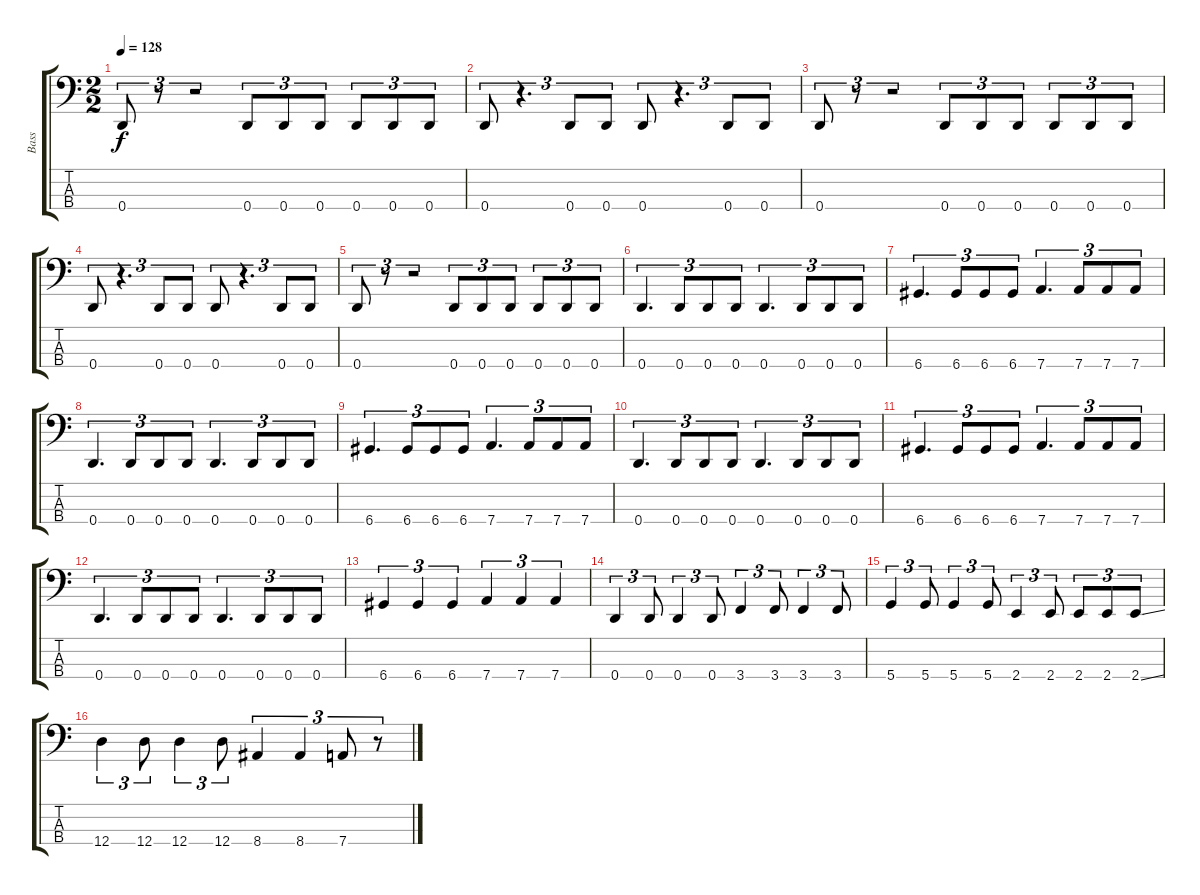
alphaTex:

\track ("Bass" "Bass") {instrument electricbasspick}
\staff {score tabs}
\tuning (G2 D2 A1 D1) {hide}
\ts (2 2)
\tempo 128
\clef f4
\ks c
0.4.8{tu (3 2) dy f} r.8{tu (3 2)} r.2{tu (3 2)} 0.4.8{tu (3 2)} 0.4.8{tu (3 2)} 0.4.8{tu (3 2)} 0.4.8{tu (3 2)} 0.4.8{tu (3 2)} 0.4.8{tu (3 2)} |
0.4.8{tu (3 2)} r.4{d tu (3 2)} 0.4.8{tu (3 2)} 0.4.8{tu (3 2)} 0.4.8{tu (3 2)} r.4{d tu (3 2)} 0.4.8{tu (3 2)} 0.4.8{tu (3 2)} |
0.4.8{tu (3 2)} r.8{tu (3 2)} r.2{tu (3 2)} 0.4.8{tu (3 2)} 0.4.8{tu (3 2)} 0.4.8{tu (3 2)} 0.4.8{tu (3 2)} 0.4.8{tu (3 2)} 0.4.8{tu (3 2)} |
0.4.8{tu (3 2)} r.4{d tu (3 2)} 0.4.8{tu (3 2)} 0.4.8{tu (3 2)} 0.4.8{tu (3 2)} r.4{d tu (3 2)} 0.4.8{tu (3 2)} 0.4.8{tu (3 2)} |
0.4.8{tu (3 2)} r.8{tu (3 2)} r.2{tu (3 2)} 0.4.8{tu (3 2)} 0.4.8{tu (3 2)} 0.4.8{tu (3 2)} 0.4.8{tu (3 2)} 0.4.8{tu (3 2)} 0.4.8{tu (3 2)} |
0.4.4{d tu (3 2)} 0.4.8{tu (3 2)} 0.4.8{tu (3 2)} 0.4.8{tu (3 2)} 0.4.4{d tu (3 2)} 0.4.8{tu (3 2)} 0.4.8{tu (3 2)} 0.4.8{tu (3 2)} |
6.4.4{d tu (3 2)} 6.4.8{tu (3 2)} 6.4.8{tu (3 2)} 6.4.8{tu (3 2)} 7.4.4{d tu (3 2)} 7.4.8{tu (3 2)} 7.4.8{tu (3 2)} 7.4.8{tu (3 2)} |
0.4.4{d tu (3 2)} 0.4.8{tu (3 2)} 0.4.8{tu (3 2)} 0.4.8{tu (3 2)} 0.4.4{d tu (3 2)} 0.4.8{tu (3 2)} 0.4.8{tu (3 2)} 0.4.8{tu (3 2)} |
6.4.4{d tu (3 2)} 6.4.8{tu (3 2)} 6.4.8{tu (3 2)} 6.4.8{tu (3 2)} 7.4.4{d tu (3 2)} 7.4.8{tu (3 2)} 7.4.8{tu (3 2)} 7.4.8{tu (3 2)} |
0.4.4{d tu (3 2)} 0.4.8{tu (3 2)} 0.4.8{tu (3 2)} 0.4.8{tu (3 2)} 0.4.4{d tu (3 2)} 0.4.8{tu (3 2)} 0.4.8{tu (3 2)} 0.4.8{tu (3 2)} |
6.4.4{d tu (3 2)} 6.4.8{tu (3 2)} 6.4.8{tu (3 2)} 6.4.8{tu (3 2)} 7.4.4{d tu (3 2)} 7.4.8{tu (3 2)} 7.4.8{tu (3 2)} 7.4.8{tu (3 2)} |
0.4.4{d tu (3 2)} 0.4.8{tu (3 2)} 0.4.8{tu (3 2)} 0.4.8{tu (3 2)} 0.4.4{d tu (3 2)} 0.4.8{tu (3 2)} 0.4.8{tu (3 2)} 0.4.8{tu (3 2)} |
6.4.4{tu (3 2)} 6.4.4{tu (3 2)} 6.4.4{tu (3 2)} 7.4.4{tu (3 2)} 7.4.4{tu (3 2)} 7.4.4{tu (3 2)} |
0.4.4{tu (3 2)} 0.4.8{tu (3 2)} 0.4.4{tu (3 2)} 0.4.8{tu (3 2)} 3.4.4{tu (3 2)} 3.4.8{tu (3 2)} 3.4.4{tu (3 2)} 3.4.8{tu (3 2)} |
5.4.4{tu (3 2)} 5.4.8{tu (3 2)} 5.4.4{tu (3 2)} 5.4.8{tu (3 2)} 2.4.4{tu (3 2)} 2.4.8{tu (3 2)} 2.4.8{tu (3 2)} 2.4.8{tu (3 2)} 2.4{ss}.8{tu (3 2)} |
12.4.4{tu (3 2)} 12.4.8{tu (3 2)} 12.4.4{tu (3 2)} 12.4.8{tu (3 2)} 8.4.4{tu (3 2)} 8.4.4{tu (3 2)} 7.4.8{tu (3 2)} r.8{tu (3 2)}
